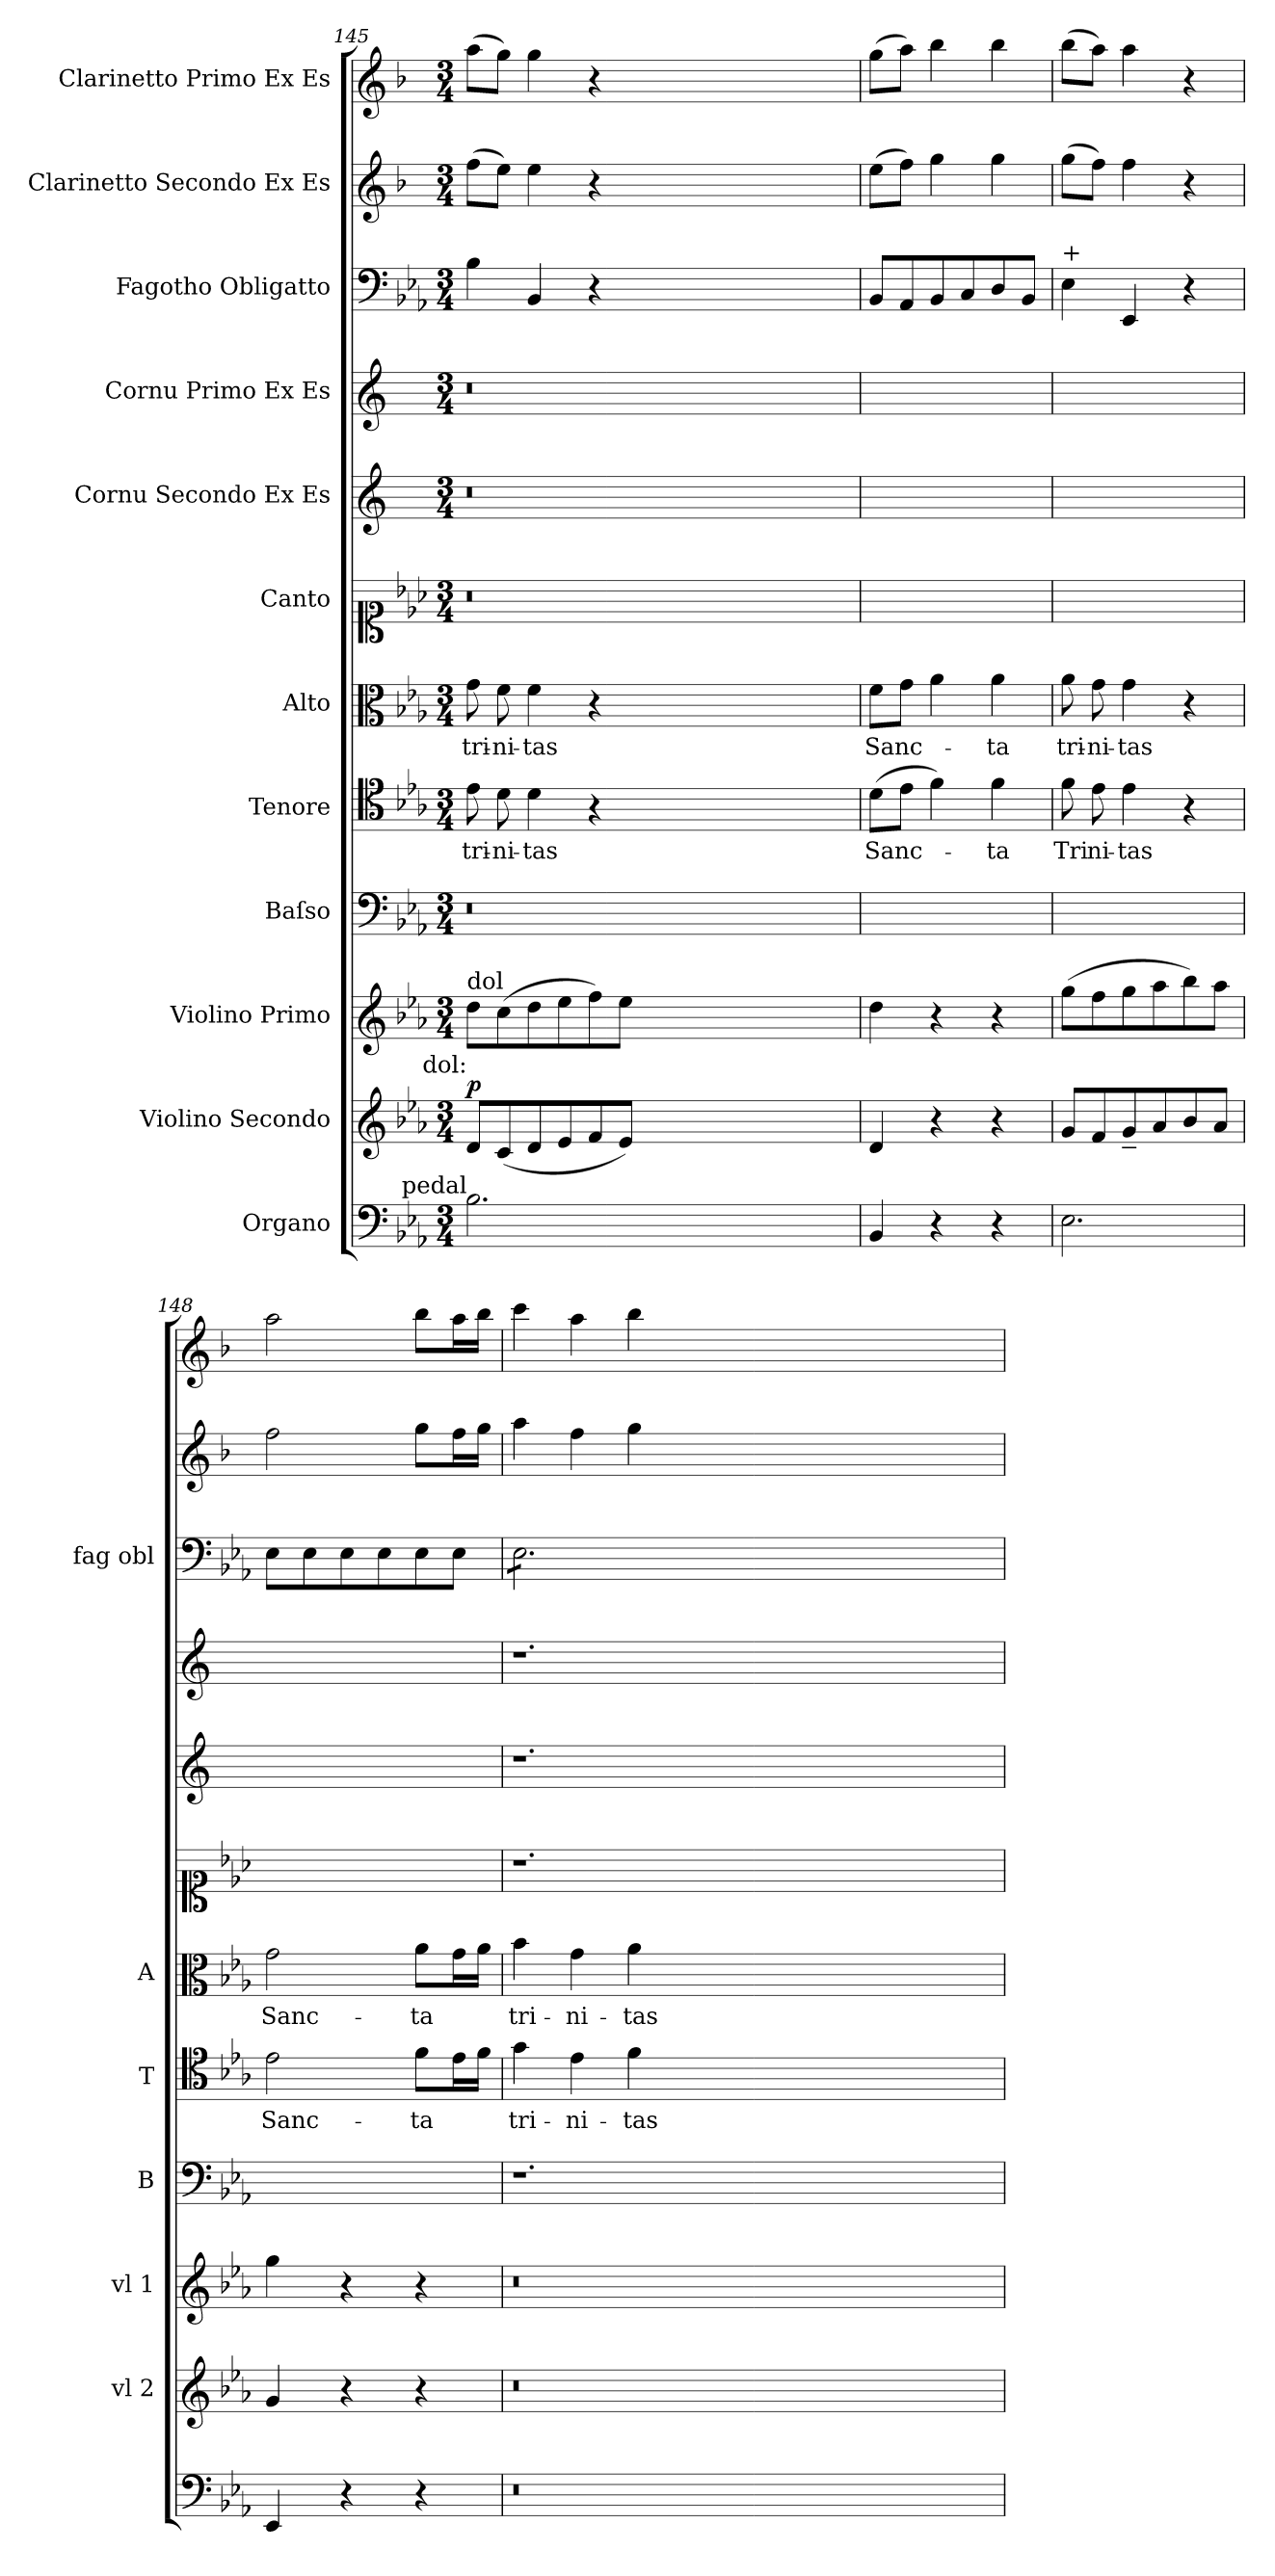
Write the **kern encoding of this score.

**kern	**kern	**dynam	**kern	**kern	**kern	**text	**kern	**text	**kern	**kern	**kern	**kern	**kern	**kern
*part12	*part11	*part11	*part10	*part9	*part8	*part8	*part7	*part7	*part6	*part5	*part4	*part3	*part2	*part1
*staff12	*staff11	*staff11	*staff10	*staff9	*staff8	*staff8	*staff7	*staff7	*staff6	*staff5	*staff4	*staff3	*staff2	*staff1
*I"Organo	*I"Violino Secondo	*	*I"Violino Primo	*I"Baſso	*I"Tenore	*	*I"Alto	*	*I"Canto	*I"Cornu Secondo Ex Es	*I"Cornu Primo Ex Es	*I"Fagotho Obligatto	*I"Clarinetto Secondo Ex Es	*I"Clarinetto Primo Ex Es
*	*I'vl 2	*	*I'vl 1	*I'B	*I'T	*	*I'A	*	*	*	*	*I'fag obl	*	*
*clefF4	*clefG2	*	*clefG2	*clefF4	*clefC4	*	*clefC3	*	*clefC1	*clefG2	*clefG2	*clefF4	*clefG2	*clefG2
*	*	*	*	*	*	*	*	*	*	*ITrd-2c-3	*ITrd-2c-3	*	*ITrd1c2	*ITrd1c2
*k[b-e-a-]	*k[b-e-a-]	*	*k[b-e-a-]	*k[b-e-a-]	*k[b-e-a-]	*	*k[b-e-a-]	*	*k[b-e-a-]	*k[b-e-a-]	*k[b-e-a-]	*k[b-e-a-]	*k[b-e-a-]	*k[b-e-a-]
*M3/4	*M3/4	*	*M3/4	*M3/4	*M3/4	*	*M3/4	*	*M3/4	*M3/4	*M3/4	*M3/4	*M3/4	*M3/4
=145	=145	=145	=145	=145	=145	=145	=145	=145	=145	=145	=145	=145	=145	=145
!	!	!	!LO:TX:a:t=dol	!	!	!	!	!	!	!	!	!	!	!
!	!LO:TX:a:rj:t=dol&colon;	!	!	!	!	!	!	!	!	!	!	!	!	!
!LO:TX:a:rj:t=pedal	!	!	!	!	!	!	!	!	!	!	!	!	!	!
!	!	!LO:DY:a	!	!	!	!	!	!	!	!	!	!	!	!
2.B-\	8d/L	p	8dd\L	0.r	8e-\	tri-	8g\	tri-	0.r	0.r	0.r	4B-\	(8ee-\L	(8gg\L
.	(8c/	.	(8cc\	.	8d\	-ni-	8f\	-ni-	.	.	.	.	8dd\J)	8ff\J)
.	8d/	.	8dd\	.	4d\	-tas	4f\	-tas	.	.	.	4BB-/	4dd\	4ff\
.	8e-/	.	8ee-\	.	.	.	.	.	.	.	.	.	.	.
.	8f/	.	8ff\)	.	4r	.	4r	.	.	.	.	4r	4r	4r
.	8e-/J)	.	8ee-\J	.	.	.	.	.	.	.	.	.	.	.
0ryy	0ryy	.	0ryy	.	0ryy	.	0ryy	.	.	.	.	0ryy	0ryy	0ryy
4ryy	4ryy	.	4ryy	.	4ryy	.	4ryy	.	.	.	.	4ryy	4ryy	4ryy
=146	=146	=146	=146	=146	=146	=146	=146	=146	=146	=146	=146	=146	=146	=146
!	!	!	!	!	!	!	!	!LO:LY:i	!	!	!	!	!	!
4BB-/	4d/	.	4dd\	2.ryy	(8d\L	Sanc-	8f\L	Sanc-	2.ryy	2.ryy	2.ryy	8BB-/L	(8dd\L	(8ff\L
.	.	.	.	.	8e-\J	.	8g\J	.	.	.	.	8AA-/	8ee-\J)	8gg\J)
4r	4r	.	4r	.	4f\)	.	4a-\	.	.	.	.	8BB-/	4ff\	4aa-\
.	.	.	.	.	.	.	.	.	.	.	.	8C/	.	.
!	!	!	!	!	!	!	!	!LO:LY:i	!	!	!	!	!	!
4r	4r	.	4r	.	4f\	-ta	4a-\	-ta	.	.	.	8D/	4ff\	4aa-\
.	.	.	.	.	.	.	.	.	.	.	.	8BB-/J	.	.
=147	=147	=147	=147	=147	=147	=147	=147	=147	=147	=147	=147	=147	=147	=147
!	!	!	!	!	!	!	!	!	!	!	!	!LO:TX:a:t=+	!	!
!	!	!	!	!	!	!	!	!LO:LY:i	!	!	!	!	!	!
2.E-\	8g/L	.	(8gg\L	2.ryy	8f\	Tri-	8a-\	tri-	2.ryy	2.ryy	2.ryy	4E-\	(8ff\L	(8aa-\L
!	!	!	!	!	!	!	!	!LO:LY:i	!	!	!	!	!	!
.	8f/	.	8ff\	.	8e-\	-ni-	8g\	-ni-	.	.	.	.	8ee-\J)	8gg\J)
!	!	!	!	!	!	!	!	!LO:LY:i	!	!	!	!	!	!
.	8g~/	.	8gg\	.	4e-\	-tas	4g\	-tas	.	.	.	4EE-/	4ee-\	4gg\
.	8a-/	.	8aa-\	.	.	.	.	.	.	.	.	.	.	.
.	8b-/	.	8bb-\)	.	4r	.	4r	.	.	.	.	4r	4r	4r
.	8a-/J	.	8aa-\J	.	.	.	.	.	.	.	.	.	.	.
=148	=148	=148	=148	=148	=148	=148	=148	=148	=148	=148	=148	=148	=148	=148
!	!	!	!	!	!	!LO:LY:i	!	!LO:LY:i	!	!	!	!	!	!
4EE-/	4g/	.	4gg\	2.ryy	2e-\	Sanc-	2g\	Sanc-	2.ryy	2.ryy	2.ryy	8E-\L	2ee-\	2gg\
.	.	.	.	.	.	.	.	.	.	.	.	8E-\	.	.
4r	4r	.	4r	.	.	.	.	.	.	.	.	8E-\	.	.
.	.	.	.	.	.	.	.	.	.	.	.	8E-\	.	.
!	!	!	!	!	!	!LO:LY:i	!	!LO:LY:i	!	!	!	!	!	!
4r	4r	.	4r	.	8f\L	-ta	8a-\L	-ta	.	.	.	8E-\	8ff\L	8aa-\L
.	.	.	.	.	16e-\L	.	16g\L	.	.	.	.	8E-\J	16ee-\L	16gg\L
.	.	.	.	.	16f\JJ	.	16a-\JJ	.	.	.	.	.	16ff\JJ	16aa-\JJ
=149	=149	=149	=149	=149	=149	=149	=149	=149	=149	=149	=149	=149	=149	=149
!	!	!	!	!	!	!LO:LY:i	!	!LO:LY:i	!	!	!	!	!	!
*	*	*	*	*	*	*	*	*	*	*	*	*tremolo	*	*
0.r	0.r	.	0.r	1.r	4g\	tri-	4b-\	tri-	1.r	1.r	1.r	8E-\L	4gg\	4bb-\
.	.	.	.	.	.	.	.	.	.	.	.	8E-\	.	.
!	!	!	!	!	!	!LO:LY:i	!	!LO:LY:i	!	!	!	!	!	!
.	.	.	.	.	4e-\	-ni-	4g\	-ni-	.	.	.	8E-\	4ee-\	4gg\
.	.	.	.	.	.	.	.	.	.	.	.	8E-\	.	.
!	!	!	!	!	!	!LO:LY:i	!	!LO:LY:i	!	!	!	!	!	!
.	.	.	.	.	4f\	-tas	4a-\	-tas	.	.	.	8E-\	4ff\	4aa-\
.	.	.	.	.	.	.	.	.	.	.	.	8E-\J	.	.
*	*	*	*	*	*	*	*	*	*	*	*	*Xtremolo	*	*
.	.	.	.	.	0ryy	.	0ryy	.	.	.	.	0ryy	0ryy	0ryy
.	.	.	.	1.ryy	.	.	.	.	1.ryy	1.ryy	1.ryy	.	.	.
.	.	.	.	.	4ryy	.	4ryy	.	.	.	.	4ryy	4ryy	4ryy
=	=	=	=	=	=	=	=	=	=	=	=	=	=	=
*-	*-	*-	*-	*-	*-	*-	*-	*-	*-	*-	*-	*-	*-	*-
